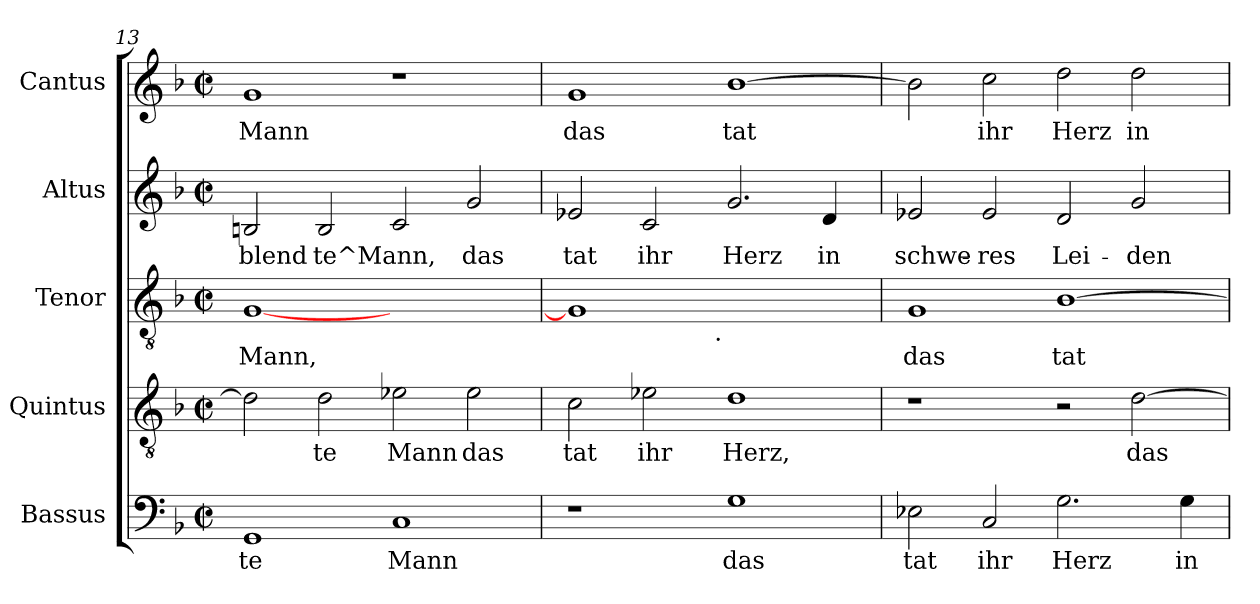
**kern	**text	**kern	**text	**kern	**text	**kern	**text	**kern	**text
*part5	*part5	*part4	*part4	*part3	*part3	*part2	*part2	*part1	*part1
*staff5	*staff5	*staff4	*staff4	*staff3	*staff3	*staff2	*staff2	*staff1	*staff1
*I"Bassus	*	*I"Quintus	*	*I"Tenor	*	*I"Altus	*	*I"Cantus	*
*clefF4	*	*clefGv2	*	*clefGv2	*	*clefG2	*	*clefG2	*
*k[b-]	*	*k[b-]	*	*k[b-]	*	*k[b-]	*	*k[b-]	*
*F:	*	*F:	*	*F:	*	*F:	*	*F:	*
*M2/2	*	*M2/2	*	*M2/2	*	*M2/2	*	*M2/2	*
*met(c|)	*	*met(c|)	*	*met(c|)	*	*met(c|)	*	*met(c|)	*
=13	=13	=13	=13	=13	=13	=13	=13	=13	=13
!	!LO:LY:b:cj	!	!LO:LY:b:cj	!	!LO:LY:b:cj	!	!LO:LY:b:cj	!	!LO:LY:b:cj
1GG	te	2d\]	.	[1G	Mann,	2Bn/	blend	1g	Mann
!	!	!	!LO:LY:b:cj	!	!	!	!LO:LY:b:cj	!	!
.	.	2d\	te	.	.	2B/	te^Mann,	.	.
!	!LO:LY:b:cj	!	!LO:LY:b:cj	!	!	!	!LO:LY:b:cj	!	!
1C	Mann	2e-X\	Mann	1ryy	.	2c/	.	1r	.
!	!	!	!LO:LY:b:cj	!	!	!	!LO:LY:b:cj	!	!
.	.	2e-\	das	.	.	2g/	das	.	.
!!LO:PB:g=z
=14	=14	=14	=14	=14	=14	=14	=14	=14	=14
!	!	!	!LO:LY:b:cj	!	!	!	!LO:LY:b:cj	!	!LO:LY:b:cj
*	*	*	*	*^	*	*	*	*	*
1r	.	2c\	tat	1G]	2ryy	.	2e-X/	tat	1g	das
!	!	!	!LO:LY:b:cj	!	!	!	!	!LO:LY:b:cj	!	!
.	.	2e-X\	ihr	.	4...ryy	.	2c/	ihr	.	.
!	!	!	!	!	!LO:TX:b:t=.	!	!	!	!	!
.	.	.	.	.	1ryy	.	.	.	.	.
!	!LO:LY:b:cj	!	!LO:LY:b:cj	!	!	!	!	!LO:LY:b:cj	!	!LO:LY:b:cj
1G	das	1d	Herz,	1ryy	.	.	2.g/	Herz	[>1b-	tat
!	!	!	!	!	!	!	!	!LO:LY:b:cj	!	!
.	.	.	.	.	.	.	4d/	in	.	.
.	.	.	.	.	32ryy	.	.	.	.	.
=15	=15	=15	=15	=15	=15	=15	=15	=15	=15	=15
!	!LO:LY:b:cj	!	!	!	!	!LO:LY:b:cj	!	!LO:LY:b:cj	!	!LO:LY:b:cj
*	*	*	*	*v	*v	*	*	*	*	*
2E-X\	tat	1r	.	1G	das	2e-X/	schwe-	2b-\]	.
!	!LO:LY:b:cj	!	!	!	!	!	!LO:LY:b:cj	!	!LO:LY:b:cj
2C/	ihr	.	.	.	.	2e-/	-res	2cc\	ihr
!	!LO:LY:b:cj	!	!	!	!LO:LY:b:cj	!	!LO:LY:b:cj	!	!LO:LY:b:cj
2.G\	Herz	2r	.	[>1B-	tat	2d/	Lei-	2dd\	Herz
!	!	!	!LO:LY:b:cj	!	!	!	!LO:LY:b:cj	!	!LO:LY:b:cj
.	.	[>2d\	das	.	.	2g/	-den	2dd\	in
!	!LO:LY:b:cj	!	!	!	!	!	!	!	!
4G\	in	.	.	.	.	.	.	.	.
=	=	=	=	=	=	=	=	=	=
*-	*-	*-	*-	*-	*-	*-	*-	*-	*-
